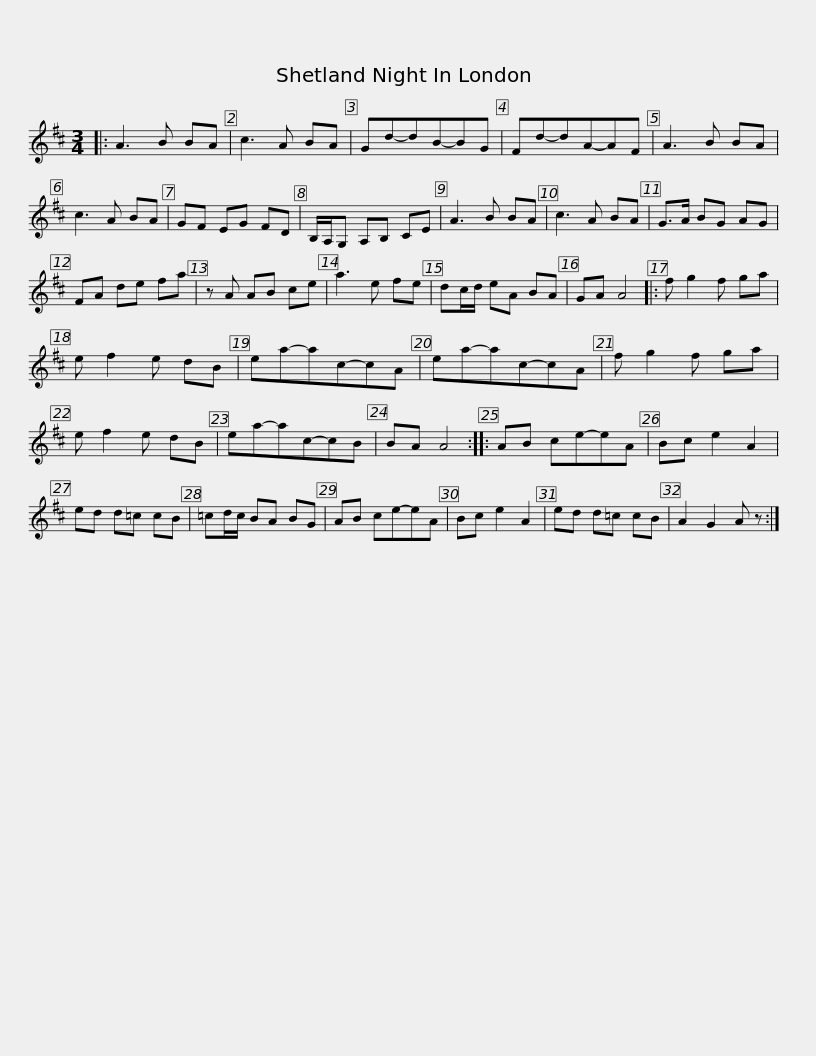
X:1
L:1/8
M:3/4
I:linebreak $
K:D
V:1 treble
V:1
|: A3 B BA | c3 A BA | Gd-dB-BG | Fd-dA-AF | A3 B BA | %5
 c3 A BA | GF EG FD |$ B,/A,/G, A,B, CE | A3 B BA | c3 A BA | %10
 G>A BG AG | FA de fa | z A AB ce | a3 e fe |$ dc/d/ eA BA | %15
 GA A4 |: f g2 f ga | e f2 e dB | ea-ac-cA | ea-ac-cA | %20
 f g2 f ga | e f2 e dB |$ ea-ac-cB | BA A4 :: AB ce-eA | %25
 Bc e2 A2 | ed d=c cB | =cd/c/ BA BG | AB ce-eA | Bc e2 A2 |$ %30
 ed d=c cB | A2 G2 A z :| %32
